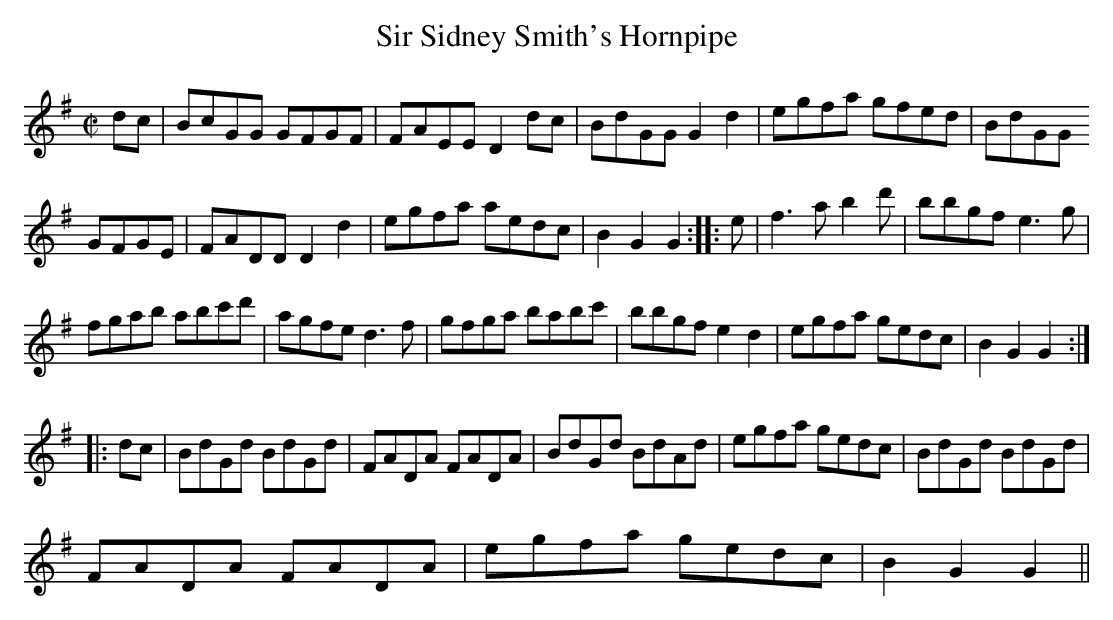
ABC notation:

X:1
T: Sir Sidney Smith's Hornpipe
M:C|
L:1/8
K:G
dc| BcGG GFGF | FAEE D2dc | BdGG G2 d2 | egfa gfed | BdGG
GFGE | FADD D2 d2 | egfa aedc | B2G2G2:||:e | f3 a b2 d' | bbgf e6/2g |
fgab abc'd' | agfe d6/2f | gfga babc' | bbgf e2d2 | egfa gedc | B2G2 G2 :|:
dc | BdGd BdGd | FADA FADA | BdGd BdAd | egfa gedc | BdGd BdGd |
FADA FADA | egfa gedc | B2G2G2 ||
